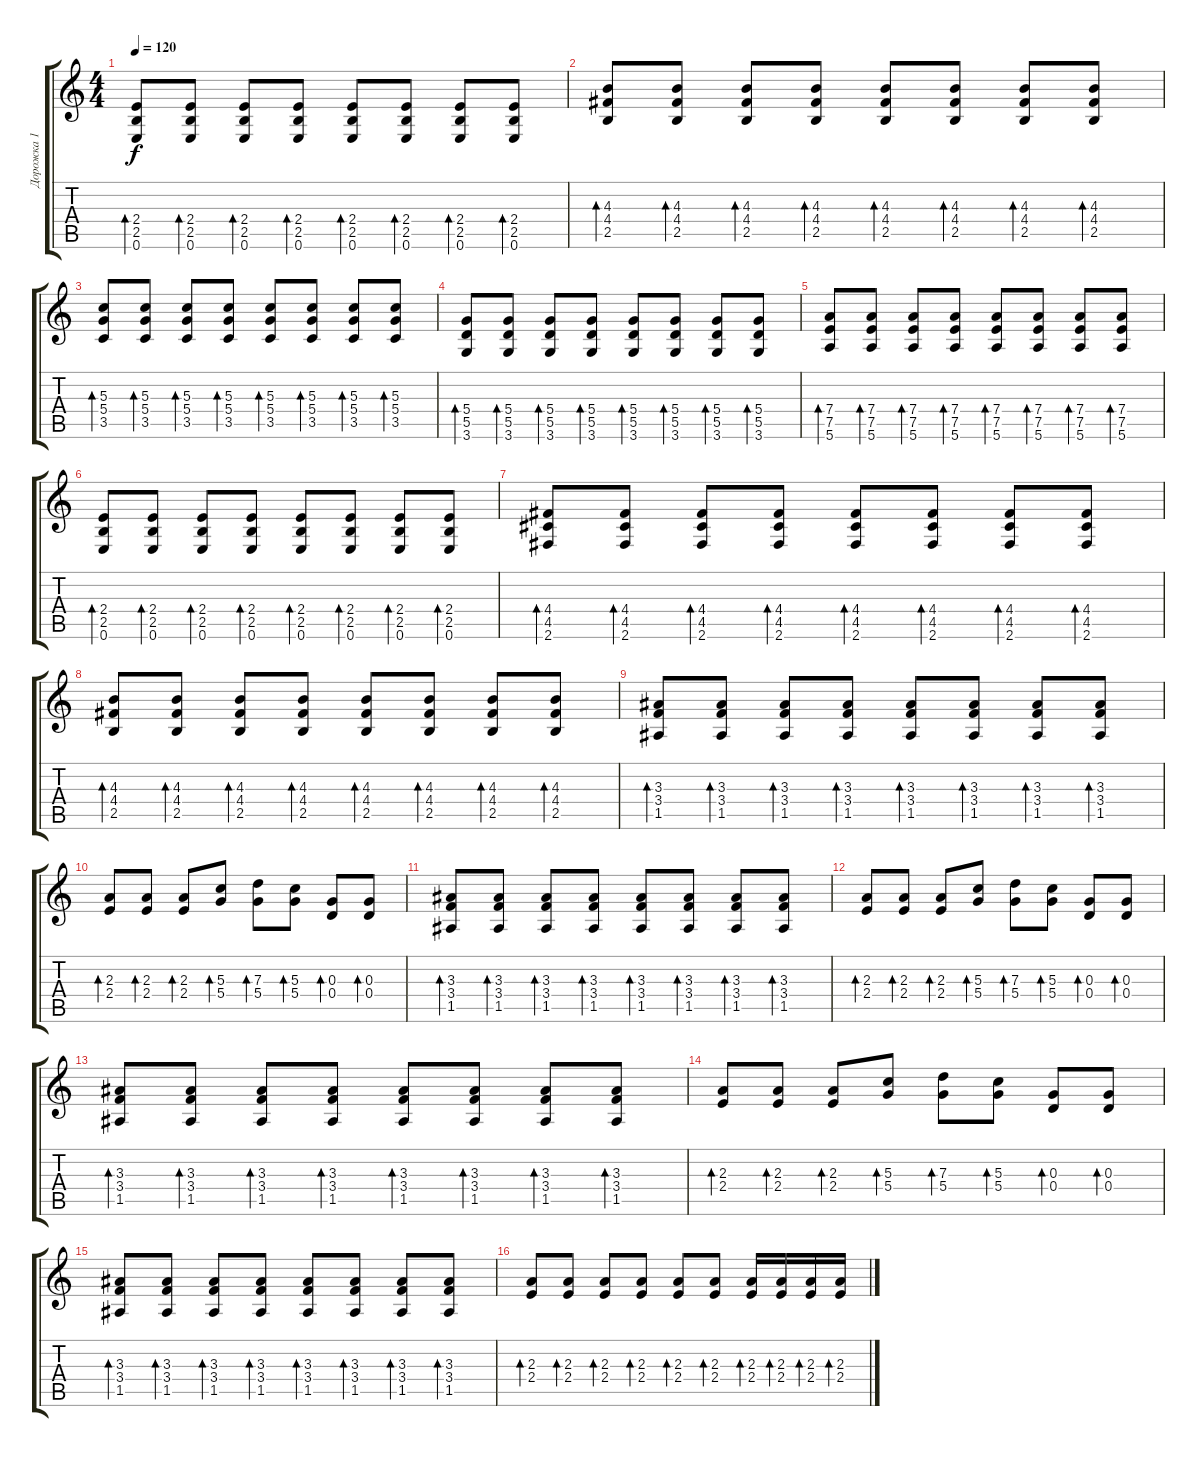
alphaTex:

\track ("Дорожка 1" "Дорожка 1") {instrument acousticguitarnylon}
\staff {score tabs}
\tuning (E4 B3 G3 D3 A2 E2) {hide}
\ts (4 4)
\tempo 120
\clef g2
\ks c
(2.4 2.5 0.6).8{bd 120 dy f} (2.4 2.5 0.6).8{bd 120} (2.4 2.5 0.6).8{bd 120} (2.4 2.5 0.6).8{bd 120} (2.4 2.5 0.6).8{bd 120} (2.4 2.5 0.6).8{bd 120} (2.4 2.5 0.6).8{bd 120} (2.4 2.5 0.6).8{bd 120} |
(4.3 4.4 2.5).8{bd 120} (4.3 4.4 2.5).8{bd 120} (4.3 4.4 2.5).8{bd 120} (4.3 4.4 2.5).8{bd 120} (4.3 4.4 2.5).8{bd 120} (4.3 4.4 2.5).8{bd 120} (4.3 4.4 2.5).8{bd 120} (4.3 4.4 2.5).8{bd 120} |
(5.3 5.4 3.5).8{bd 120} (5.3 5.4 3.5).8{bd 120} (5.3 5.4 3.5).8{bd 120} (5.3 5.4 3.5).8{bd 120} (5.3 5.4 3.5).8{bd 120} (5.3 5.4 3.5).8{bd 120} (5.3 5.4 3.5).8{bd 120} (5.3 5.4 3.5).8{bd 120} |
(5.4 5.5 3.6).8{bd 120} (5.4 5.5 3.6).8{bd 120} (5.4 5.5 3.6).8{bd 120} (5.4 5.5 3.6).8{bd 120} (5.4 5.5 3.6).8{bd 120} (5.4 5.5 3.6).8{bd 120} (5.4 5.5 3.6).8{bd 120} (5.4 5.5 3.6).8{bd 120} |
(7.4 7.5 5.6).8{bd 120} (7.4 7.5 5.6).8{bd 120} (7.4 7.5 5.6).8{bd 120} (7.4 7.5 5.6).8{bd 120} (7.4 7.5 5.6).8{bd 120} (7.4 7.5 5.6).8{bd 120} (7.4 7.5 5.6).8{bd 120} (7.4 7.5 5.6).8{bd 120} |
(2.4 2.5 0.6).8{bd 120} (2.4 2.5 0.6).8{bd 120} (2.4 2.5 0.6).8{bd 120} (2.4 2.5 0.6).8{bd 120} (2.4 2.5 0.6).8{bd 120} (2.4 2.5 0.6).8{bd 120} (2.4 2.5 0.6).8{bd 120} (2.4 2.5 0.6).8{bd 120} |
(4.4 4.5 2.6).8{bd 120} (4.4 4.5 2.6).8{bd 120} (4.4 4.5 2.6).8{bd 120} (4.4 4.5 2.6).8{bd 120} (4.4 4.5 2.6).8{bd 120} (4.4 4.5 2.6).8{bd 120} (4.4 4.5 2.6).8{bd 120} (4.4 4.5 2.6).8{bd 120} |
(4.3 4.4 2.5).8{bd 120} (4.3 4.4 2.5).8{bd 120} (4.3 4.4 2.5).8{bd 120} (4.3 4.4 2.5).8{bd 120} (4.3 4.4 2.5).8{bd 120} (4.3 4.4 2.5).8{bd 120} (4.3 4.4 2.5).8{bd 120} (4.3 4.4 2.5).8{bd 120} |
(3.3 3.4 1.5).8{bd 120} (3.3 3.4 1.5).8{bd 480} (3.3 3.4 1.5).8{bd 480} (3.3 3.4 1.5).8{bd 120} (3.3 3.4 1.5).8{bd 480} (3.3 3.4 1.5).8{bd 480} (3.3 3.4 1.5).8{bd 120} (3.3 3.4 1.5).8{bd 480} |
(2.3 2.4).8{bd 480} (2.3 2.4).8{bd 480} (2.3 2.4).8{bd 480} (5.3 5.4).8{bd 480} (7.3 5.4).8{bd 480} (5.3 5.4).8{bd 480} (0.3 0.4).8{bd 480} (0.3 0.4).8{bd 480} |
(3.3 3.4 1.5).8{bd 120} (3.3 3.4 1.5).8{bd 480} (3.3 3.4 1.5).8{bd 480} (3.3 3.4 1.5).8{bd 120} (3.3 3.4 1.5).8{bd 480} (3.3 3.4 1.5).8{bd 480} (3.3 3.4 1.5).8{bd 120} (3.3 3.4 1.5).8{bd 480} |
(2.3 2.4).8{bd 480} (2.3 2.4).8{bd 480} (2.3 2.4).8{bd 480} (5.3 5.4).8{bd 480} (7.3 5.4).8{bd 480} (5.3 5.4).8{bd 480} (0.3 0.4).8{bd 480} (0.3 0.4).8{bd 480} |
(3.3 3.4 1.5).8{bd 120} (3.3 3.4 1.5).8{bd 480} (3.3 3.4 1.5).8{bd 480} (3.3 3.4 1.5).8{bd 120} (3.3 3.4 1.5).8{bd 480} (3.3 3.4 1.5).8{bd 480} (3.3 3.4 1.5).8{bd 120} (3.3 3.4 1.5).8{bd 480} |
(2.3 2.4).8{bd 480} (2.3 2.4).8{bd 480} (2.3 2.4).8{bd 480} (5.3 5.4).8{bd 480} (7.3 5.4).8{bd 480} (5.3 5.4).8{bd 480} (0.3 0.4).8{bd 480} (0.3 0.4).8{bd 480} |
(3.3 3.4 1.5).8{bd 120} (3.3 3.4 1.5).8{bd 480} (3.3 3.4 1.5).8{bd 480} (3.3 3.4 1.5).8{bd 120} (3.3 3.4 1.5).8{bd 480} (3.3 3.4 1.5).8{bd 480} (3.3 3.4 1.5).8{bd 120} (3.3 3.4 1.5).8{bd 480} |
(2.3 2.4).8{bd 480} (2.3 2.4).8{bd 480} (2.3 2.4).8{bd 480} (2.3 2.4).8{bd 480} (2.3 2.4).8{bd 480} (2.3 2.4).8{bd 480} (2.3 2.4).16{bd 480} (2.3 2.4).16{bd 480} (2.3 2.4).16{bd 480} (2.3 2.4).16{bd 480}
